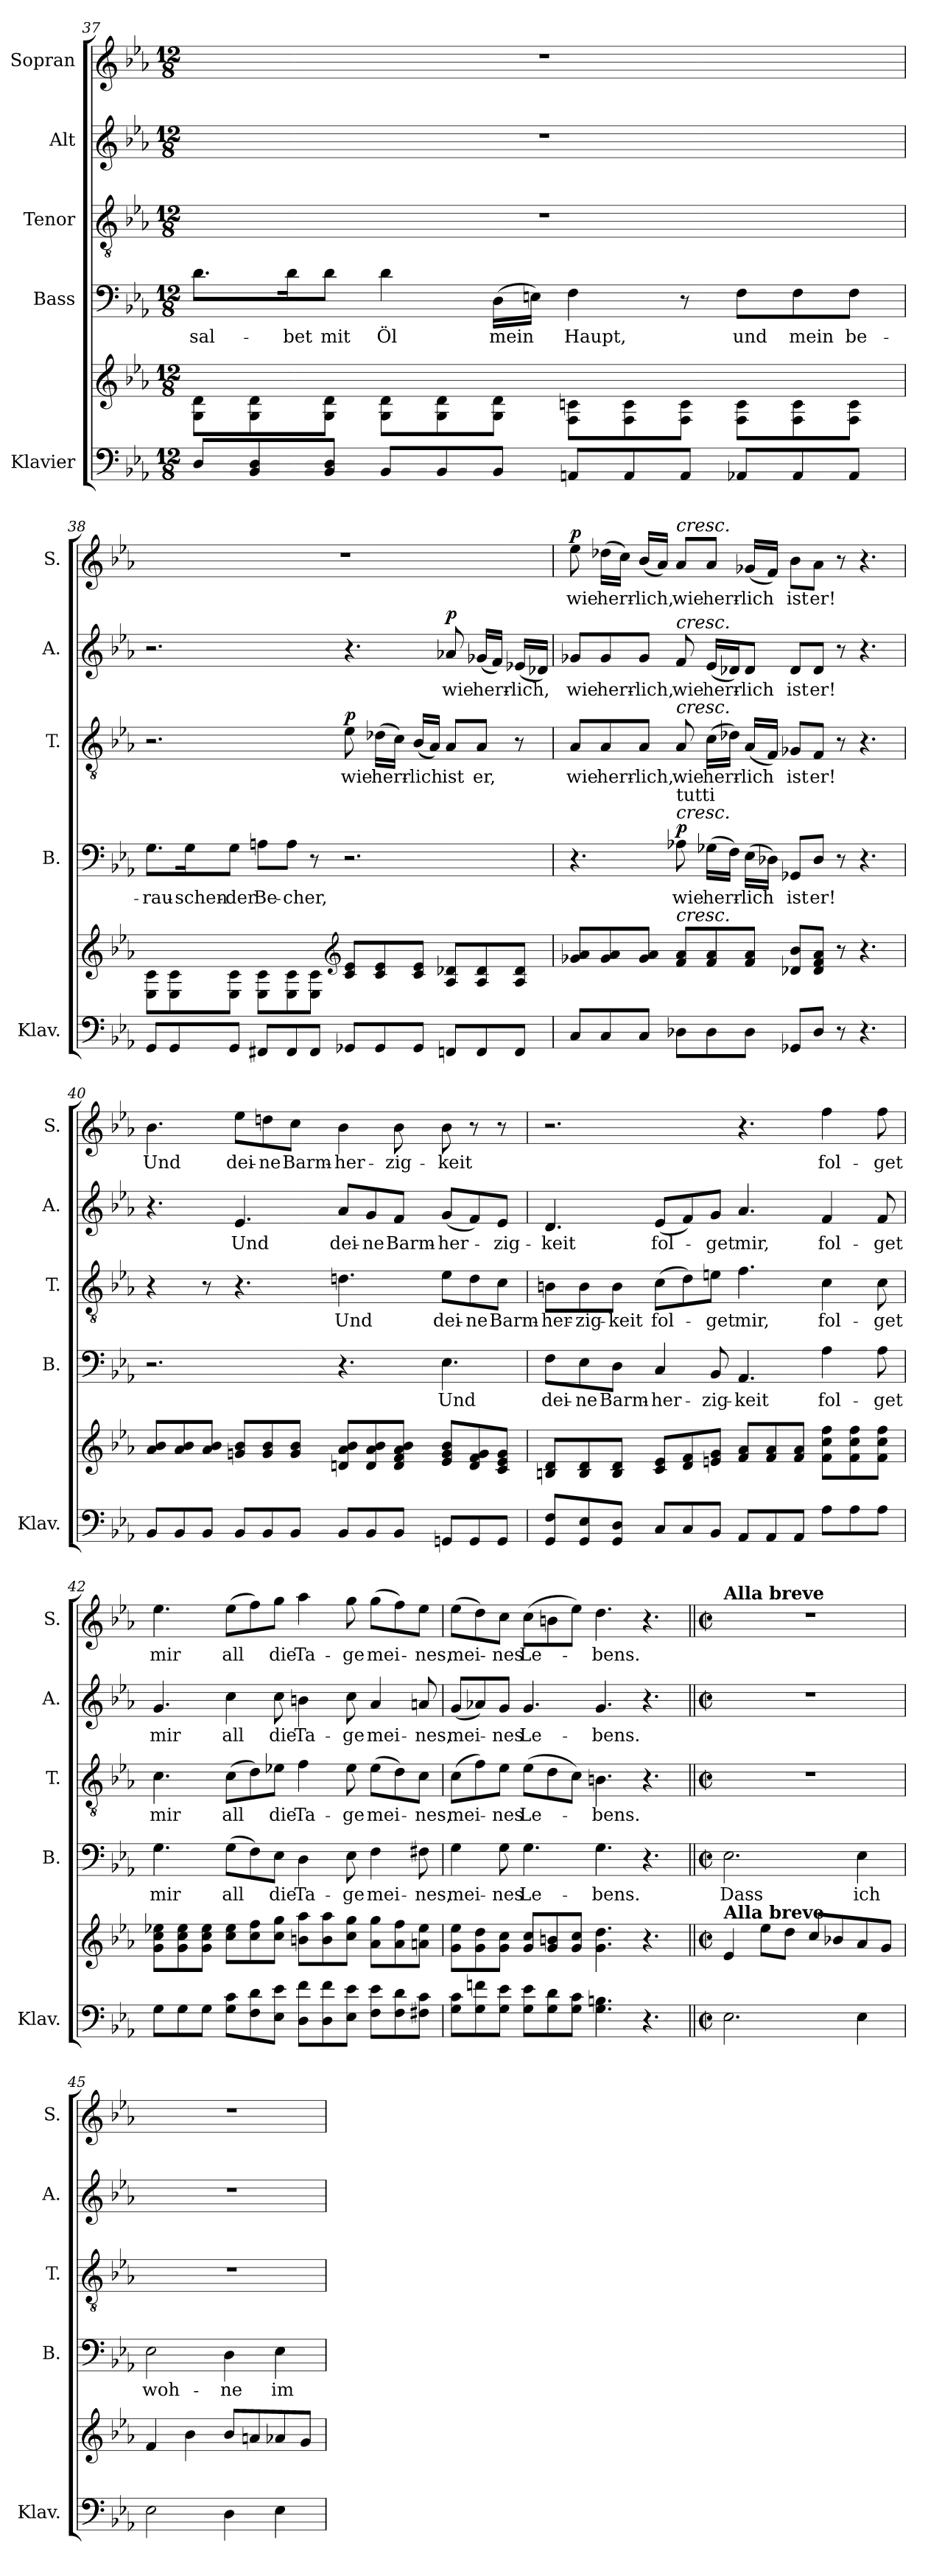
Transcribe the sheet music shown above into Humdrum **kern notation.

**kern	**kern	**kern	**text	**dynam	**kern	**text	**dynam	**kern	**text	**dynam	**kern	**text	**dynam
*part5	*part5	*part4	*part4	*part4	*part3	*part3	*part3	*part2	*part2	*part2	*part1	*part1	*part1
*staff6	*staff5	*staff4	*staff4	*staff4	*staff3	*staff3	*staff3	*staff2	*staff2	*staff2	*staff1	*staff1	*staff1
*I"Klavier	*	*I"Bass	*	*	*I"Tenor	*	*	*I"Alt	*	*	*I"Sopran	*	*
*I'Klav.	*	*I'B.	*	*	*I'T.	*	*	*I'A.	*	*	*I'S.	*	*
!!LO:PB:g=z
*clefF4	*clefG2	*clefF4	*	*	*clefGv2	*	*	*clefG2	*	*	*clefG2	*	*
*	*	*	*	*	*ITrd7c12	*	*	*	*	*	*	*	*
*k[b-e-a-]	*k[b-e-a-]	*k[b-e-a-]	*	*	*k[b-e-a-]	*	*	*k[b-e-a-]	*	*	*k[b-e-a-]	*	*
*E-:	*E-:	*E-:	*	*	*E-:	*	*	*E-:	*	*	*E-:	*	*
*M12/8	*M12/8	*M12/8	*	*	*M12/8	*	*	*M12/8	*	*	*M12/8	*	*
=37	=37	=37	=37	=37	=37	=37	=37	=37	=37	=37	=37	=37	=37
!	!	!	!LO:LY:b	!	!	!	!	!	!	!	!	!	!
8D/L	8G\ 8d\L	8.d\L	-sal-	.	1.r	.	.	1.r	.	.	1.r	.	.
8BB-/ 8D/	8G\ 8d\	.	.	.	.	.	.	.	.	.	.	.	.
!	!	!	!LO:LY:b	!	!	!	!	!	!	!	!	!	!
.	.	16d\K	-bet	.	.	.	.	.	.	.	.	.	.
!	!	!	!LO:LY:b	!	!	!	!	!	!	!	!	!	!
8BB-/ 8D/J	8G\ 8d\J	8d\J	mit	.	.	.	.	.	.	.	.	.	.
!	!	!	!LO:LY:b	!	!	!	!	!	!	!	!	!	!
8BB-/L	8G\ 8d\L	4d\	Öl	.	.	.	.	.	.	.	.	.	.
8BB-/	8G\ 8d\	.	.	.	.	.	.	.	.	.	.	.	.
!	!	!	!LO:LY:b	!	!	!	!	!	!	!	!	!	!
8BB-/J	8G\ 8d\J	(>16D\LL	mein	.	.	.	.	.	.	.	.	.	.
.	.	16En\JJ)	.	.	.	.	.	.	.	.	.	.	.
!	!	!	!LO:LY:b	!	!	!	!	!	!	!	!	!	!
8AAn/L	8F\ 8cn\L	4F\	Haupt,	.	.	.	.	.	.	.	.	.	.
8AA/	8F\ 8c\	.	.	.	.	.	.	.	.	.	.	.	.
8AA/J	8F\ 8c\J	8r	.	.	.	.	.	.	.	.	.	.	.
!	!	!	!LO:LY:b	!	!	!	!	!	!	!	!	!	!
8AA-X/L	8F\ 8c\L	8F\L	und	.	.	.	.	.	.	.	.	.	.
!	!	!	!LO:LY:b	!	!	!	!	!	!	!	!	!	!
8AA-/	8F\ 8c\	8F\	mein	.	.	.	.	.	.	.	.	.	.
!	!	!	!LO:LY:b	!	!	!	!	!	!	!	!	!	!
8AA-/J	8F\ 8c\J	8F\J	be-	.	.	.	.	.	.	.	.	.	.
!!LO:LB:g=z
=38	=38	=38	=38	=38	=38	=38	=38	=38	=38	=38	=38	=38	=38
!	!	!	!LO:LY:b	!	!	!	!	!	!	!	!	!	!
8GG/L	8E-\ 8c\L	8.G\L	-rau-	.	2.r	.	.	2.r	.	.	1.r	.	.
8GG/	8E-\ 8c\	.	.	.	.	.	.	.	.	.	.	.	.
!	!	!	!LO:LY:b	!	!	!	!	!	!	!	!	!	!
.	.	16G\K	-schen-	.	.	.	.	.	.	.	.	.	.
!	!	!	!LO:LY:b	!	!	!	!	!	!	!	!	!	!
8GG/J	8E-\ 8c\J	8G\J	-der	.	.	.	.	.	.	.	.	.	.
!	!	!	!LO:LY:b	!	!	!	!	!	!	!	!	!	!
8FF#X/L	8E-\ 8c\L	8An\L	Be-	.	.	.	.	.	.	.	.	.	.
!	!	!	!LO:LY:b	!	!	!	!	!	!	!	!	!	!
8FF#/	8E-\ 8c\	8A\J	-cher,	.	.	.	.	.	.	.	.	.	.
8FF#/J	8E-\ 8c\J	8r	.	.	.	.	.	.	.	.	.	.	.
*	*clefG2	*	*	*	*	*	*	*	*	*	*	*	*
!	!	!	!	!	!	!LO:LY:b	!LO:DY:b	!	!	!	!	!	!
8GG-X/L	8c/ 8e-/L	2.r	.	.	8E-\	wie	p	4.r	.	.	.	.	.
!	!	!	!	!	!	!LO:LY:b	!	!	!	!	!	!	!
8GG-/	8c/ 8e-/	.	.	.	(>16D-X\LL	herr-	.	.	.	.	.	.	.
.	.	.	.	.	16C\JJ)	.	.	.	.	.	.	.	.
!	!	!	!	!	!	!LO:LY:b	!	!	!	!	!	!	!
8GG-/J	8c/ 8e-/J	.	.	.	(<16BB-/LL	-lich	.	.	.	.	.	.	.
.	.	.	.	.	16AA-/JJ)	.	.	.	.	.	.	.	.
!	!	!	!	!	!	!LO:LY:b	!	!	!LO:LY:b	!LO:DY:b	!	!	!
8FFn/L	8A-/ 8d-X/L	.	.	.	8AA-/L	ist	.	8a-X/	wie	p	.	.	.
!	!	!	!	!	!	!LO:LY:b	!	!	!LO:LY:b	!	!	!	!
8FF/	8A-/ 8d-/	.	.	.	8AA-/J	er,	.	(<16g-X/LL	herr-	.	.	.	.
.	.	.	.	.	.	.	.	16f/JJ)	.	.	.	.	.
!	!	!	!	!	!	!	!	!	!LO:LY:b	!	!	!	!
8FF/J	8A-/ 8d-/J	.	.	.	8r	.	.	(<16e-X/LL	-lich,	.	.	.	.
.	.	.	.	.	.	.	.	16d-X/JJ)	.	.	.	.	.
!!LO:PB:g=z
=39	=39	=39	=39	=39	=39	=39	=39	=39	=39	=39	=39	=39	=39
!	!	!	!	!	!	!LO:LY:b	!	!	!LO:LY:b	!	!	!LO:LY:b	!LO:DY:b
8C/L	8g-X/ 8a-/L	4.r	.	.	8AA-/L	wie	.	8g-X/L	wie	.	8ee-\	wie	p
!	!	!	!	!	!	!LO:LY:b	!	!	!LO:LY:b	!	!	!LO:LY:b	!
8C/	8g-/ 8a-/	.	.	.	8AA-/	herr-	.	8g-/	herr-	.	(>16dd-X\LL	herr-	.
.	.	.	.	.	.	.	.	.	.	.	16cc\JJ)	.	.
!	!	!	!	!	!	!LO:LY:b	!	!	!LO:LY:b	!	!	!LO:LY:b	!
8C/J	8g-/ 8a-/J	.	.	.	8AA-/J	-lich,	.	8g-/J	-lich,	.	(<16b-/LL	-lich,	.
.	.	.	.	.	.	.	.	.	.	.	16a-/JJ)	.	.
!	!	!	!	!	!	!	!	!	!	!	!LO:TX:a:i:t=cresc.	!	!
!	!	!	!	!	!	!	!	!LO:TX:a:i:t=cresc.	!	!	!	!	!
!	!	!	!	!	!LO:TX:a:i:t=cresc.	!	!	!	!	!	!	!	!
!	!	!LO:TX:a:i:t=cresc.	!	!	!	!	!	!	!	!	!	!	!
!	!	!LO:TX:a:t=tutti	!	!	!	!	!	!	!	!	!	!	!
!	!LO:TX:a:i:t=cresc.	!	!	!	!	!	!	!	!	!	!	!	!
!	!	!	!LO:LY:b	!LO:DY:b	!	!LO:LY:b	!	!	!LO:LY:b	!	!	!LO:LY:b	!
8D-X\L	8f/ 8a-/L	8A-X\	wie	p	8AA-/	wie	.	8f/	wie	.	8a-/L	wie	.
!	!	!	!LO:LY:b	!	!	!LO:LY:b	!	!	!LO:LY:b	!	!	!LO:LY:b	!
8D-\	8f/ 8a-/	(>16G-X\LL	herr-	.	(>16C\LL	herr-	.	(<16e-/LL	herr-	.	8a-/J	herr-	.
.	.	16F\JJ)	.	.	16D-X\JJ)	.	.	16d-X/J)	.	.	.	.	.
!	!	!	!LO:LY:b	!	!	!LO:LY:b	!	!	!LO:LY:b	!	!	!LO:LY:b	!
8D-\J	8f/ 8a-/J	(>16E-\LL	-lich	.	(<16AA-/LL	-lich	.	8d-/J	-lich	.	(<16g-X/LL	-lich	.
.	.	16D-X\JJ)	.	.	16FF/JJ)	.	.	.	.	.	16f/JJ)	.	.
!	!	!	!LO:LY:b	!	!	!LO:LY:b	!	!	!LO:LY:b	!	!	!LO:LY:b	!
8GG-X/L	8d-X/ 8b-/L	8GG-X/L	ist	.	8GG-X/L	ist	.	8d-/L	ist	.	8b-\L	ist	.
!	!	!	!LO:LY:b	!	!	!LO:LY:b	!	!	!LO:LY:b	!	!	!LO:LY:b	!
8D-/J	8d-/ 8f/ 8a-/J	8D-/J	er!	.	8FF/J	er!	.	8d-/J	er!	.	8a-\J	er!	.
8r	8r	8r	.	.	8r	.	.	8r	.	.	8r	.	.
4.r	4.r	4.r	.	.	4.r	.	.	4.r	.	.	4.r	.	.
=40	=40	=40	=40	=40	=40	=40	=40	=40	=40	=40	=40	=40	=40
!	!	!	!	!	!	!	!	!	!	!	!	!LO:LY:b	!
8BB-/L	8a-/ 8b-/L	2.r	.	.	4r	.	.	4.r	.	.	4.b-\	Und	.
8BB-/	8a-/ 8b-/	.	.	.	.	.	.	.	.	.	.	.	.
8BB-/J	8a-/ 8b-/J	.	.	.	8r	.	.	.	.	.	.	.	.
!	!	!	!	!	!	!	!	!	!LO:LY:b	!	!	!LO:LY:b	!
8BB-/L	8gn/ 8b-/L	.	.	.	4.r	.	.	4.e-/	Und	.	8ee-\L	dei-	.
!	!	!	!	!	!	!	!	!	!	!	!	!LO:LY:b	!
8BB-/	8g/ 8b-/	.	.	.	.	.	.	.	.	.	8ddn\	-ne	.
!	!	!	!	!	!	!	!	!	!	!	!	!LO:LY:b	!
8BB-/J	8g/ 8b-/J	.	.	.	.	.	.	.	.	.	8cc\J	Barm-	.
!	!	!	!	!	!	!LO:LY:b	!	!	!LO:LY:b	!	!	!LO:LY:b	!
8BB-/L	8dn/ 8a-/ 8b-/L	4.r	.	.	4.Dn\	Und	.	8a-/L	dei-	.	4b-\	-her-	.
!	!	!	!	!	!	!	!	!	!LO:LY:b	!	!	!	!
8BB-/	8d/ 8a-/ 8b-/	.	.	.	.	.	.	8g/	-ne	.	.	.	.
!	!	!	!	!	!	!	!	!	!LO:LY:b	!	!	!LO:LY:b	!
8BB-/J	8d/ 8f/ 8a-/ 8b-/J	.	.	.	.	.	.	8f/J	Barm-	.	8b-\	-zig-	.
!	!	!	!LO:LY:b	!	!	!LO:LY:b	!	!	!LO:LY:b	!	!	!LO:LY:b	!
8GGn/L	8e-/ 8g/ 8b-/L	4.E-\	Und	.	8E-\L	dei-	.	(<8g/L	-her-	.	8b-\	-keit	.
!	!	!	!	!	!	!LO:LY:b	!	!	!	!	!	!	!
8GG/	8d/ 8f/ 8g/	.	.	.	8D\	-ne	.	8f/)	.	.	8r	.	.
!	!	!	!	!	!	!LO:LY:b	!	!	!LO:LY:b	!	!	!	!
8GG/J	8c/ 8e-/ 8g/J	.	.	.	8C\J	Barm-	.	8e-/J	-zig-	.	8r	.	.
!!LO:PB:g=z
=41	=41	=41	=41	=41	=41	=41	=41	=41	=41	=41	=41	=41	=41
!	!	!	!LO:LY:b	!	!	!LO:LY:b	!	!	!LO:LY:b	!	!	!	!
8GG/ 8F/L	8Bn/ 8d/L	8F\L	dei-	.	8BBn\L	-her-	.	4.d/	-keit	.	2.r	.	.
!	!	!	!LO:LY:b	!	!	!LO:LY:b	!	!	!	!	!	!	!
8GG/ 8E-/	8B/ 8d/	8E-\	-ne	.	8BB\	-zig-	.	.	.	.	.	.	.
!	!	!	!LO:LY:b	!	!	!LO:LY:b	!	!	!	!	!	!	!
8GG/ 8D/J	8B/ 8d/J	8D\J	Barm-	.	8BB\J	-keit	.	.	.	.	.	.	.
!	!	!	!LO:LY:b	!	!	!LO:LY:b	!	!	!LO:LY:b	!	!	!	!
8C/L	8c/ 8e-/L	4C/	-her-	.	(>8C\L	fol-	.	(<8e-/L	fol-	.	.	.	.
8C/	8d/ 8f/	.	.	.	8D\)	.	.	8f/)	.	.	.	.	.
!	!	!	!LO:LY:b	!	!	!LO:LY:b	!	!	!LO:LY:b	!	!	!	!
8BB-/J	8en/ 8g/J	8BB-/	-zig-	.	8En\J	-get	.	8g/J	-get	.	.	.	.
!	!	!	!LO:LY:b	!	!	!LO:LY:b	!	!	!LO:LY:b	!	!	!	!
8AA-/L	8f/ 8a-/L	4.AA-/	-keit	.	4.F\	mir,	.	4.a-/	mir,	.	4.r	.	.
8AA-/	8f/ 8a-/	.	.	.	.	.	.	.	.	.	.	.	.
8AA-/J	8f/ 8a-/J	.	.	.	.	.	.	.	.	.	.	.	.
!	!	!	!LO:LY:b	!	!	!LO:LY:b	!	!	!LO:LY:b	!	!	!LO:LY:b	!
8A-\L	8f\ 8cc\ 8ff\L	4A-\	fol-	.	4C\	fol-	.	4f/	fol-	.	4ff\	fol-	.
8A-\	8f\ 8cc\ 8ff\	.	.	.	.	.	.	.	.	.	.	.	.
!	!	!	!LO:LY:b	!	!	!LO:LY:b	!	!	!LO:LY:b	!	!	!LO:LY:b	!
8A-\J	8f\ 8cc\ 8ff\J	8A-\	-get	.	8C\	-get	.	8f/	-get	.	8ff\	-get	.
=42	=42	=42	=42	=42	=42	=42	=42	=42	=42	=42	=42	=42	=42
!	!	!	!LO:LY:b	!	!	!LO:LY:b	!	!	!LO:LY:b	!	!	!LO:LY:b	!
8G\L	8g\ 8cc\ 8ee-X\L	4.G\	mir	.	4.C\	mir	.	4.g/	mir	.	4.ee-\	mir	.
8G\	8g\ 8cc\ 8ee-\	.	.	.	.	.	.	.	.	.	.	.	.
8G\J	8g\ 8cc\ 8ee-\J	.	.	.	.	.	.	.	.	.	.	.	.
!	!	!	!LO:LY:b	!	!	!LO:LY:b	!	!	!LO:LY:b	!	!	!LO:LY:b	!
8G\ 8c\L	8cc\ 8ee-\L	(>8G\L	all	.	(>8C\L	all	.	4cc\	all	.	(>8ee-\L	all	.
8F\ 8d\	8cc\ 8ff\	8F\)	.	.	8D\)	.	.	.	.	.	8ff\)	.	.
!	!	!	!LO:LY:b	!	!	!LO:LY:b	!	!	!LO:LY:b	!	!	!LO:LY:b	!
8E-\ 8e-\J	8cc\ 8gg\J	8E-\J	die	.	8E-X\J	die	.	8cc\	die	.	8gg\J	die	.
!	!	!	!LO:LY:b	!	!	!LO:LY:b	!	!	!LO:LY:b	!	!	!LO:LY:b	!
8D\ 8f\L	8bn\ 8aa-\L	4D\	Ta-	.	4F\	Ta-	.	4bn\	Ta-	.	4aa-\	Ta-	.
8D\ 8f\	8b\ 8aa-\	.	.	.	.	.	.	.	.	.	.	.	.
!	!	!	!LO:LY:b	!	!	!LO:LY:b	!	!	!LO:LY:b	!	!	!LO:LY:b	!
8E-\ 8e-\J	8cc\ 8gg\J	8E-\	-ge	.	8E-\	-ge	.	8cc\	-ge	.	8gg\	-ge	.
!	!	!	!LO:LY:b	!	!	!LO:LY:b	!	!	!LO:LY:b	!	!	!LO:LY:b	!
8F\ 8e-\L	8a-\ 8gg\L	4F\	mei-	.	(>8E-\L	mei-	.	4a-/	mei-	.	(>8gg\L	mei-	.
8F\ 8d\	8a-\ 8ff\	.	.	.	8D\)	.	.	.	.	.	8ff\)	.	.
!	!	!	!LO:LY:b	!	!	!LO:LY:b	!	!	!LO:LY:b	!	!	!LO:LY:b	!
8F#X\ 8c\J	8an\ 8ee-\J	8F#X\	-nes,	.	8C\J	-nes,	.	8an/	-nes,	.	8ee-\J	-nes,	.
!!LO:LB:g=z
=43	=43	=43	=43	=43	=43	=43	=43	=43	=43	=43	=43	=43	=43
!	!	!	!LO:LY:b	!	!	!LO:LY:b	!	!	!LO:LY:b	!	!	!LO:LY:b	!
8G\ 8c\L	8g\ 8ee-\L	4G\	mei-	.	(>8C\L	mei-	.	(<8g/L	mei-	.	(>8ee-\L	mei-	.
8G\ 8fn\	8g\ 8dd\	.	.	.	8F\)	.	.	8a-X/)	.	.	8dd\)	.	.
!	!	!	!LO:LY:b	!	!	!LO:LY:b	!	!	!LO:LY:b	!	!	!LO:LY:b	!
8G\ 8e-\J	8g\ 8cc\J	8G\	-nes	.	8E-\J	-nes	.	8g/J	-nes	.	8cc\J	-nes	.
!	!	!	!LO:LY:b	!	!	!LO:LY:b	!	!	!LO:LY:b	!	!	!LO:LY:b	!
8G\ 8e-\L	8g/ 8cc/L	4.G\	Le-	.	(>8E-\L	Le-	.	4.g/	Le-	.	(>8cc\L	Le-	.
8G\ 8d\	8g/ 8bn/	.	.	.	8D\	.	.	.	.	.	8bn\	.	.
8G\ 8c\J	8g/ 8cc/J	.	.	.	8C\J)	.	.	.	.	.	8ee-\J)	.	.
!	!	!	!LO:LY:b	!	!	!LO:LY:b	!	!	!LO:LY:b	!	!	!LO:LY:b	!
4.G\ 4.Bn\	4.g\ 4.dd\	4.G\	-bens.	.	4.BBn\	-bens.	.	4.g/	-bens.	.	4.dd\	-bens.	.
4.r	4.r	4.r	.	.	4.r	.	.	4.r	.	.	4.r	.	.
!!LO:PB:g=z
=44||	=44||	=44||	=44||	=44||	=44||	=44||	=44||	=44||	=44||	=44||	=44||	=44||	=44||
*M2/2	*M2/2	*M2/2	*	*	*M2/2	*	*	*M2/2	*	*	*M2/2	*	*
*met(c|)	*met(c|)	*met(c|)	*	*	*met(c|)	*	*	*met(c|)	*	*	*met(c|)	*	*
!	!	!	!	!	!	!	!	!	!	!	!LO:TX:a:B:t=Alla breve	!	!
!	!LO:TX:a:B:t=Alla breve	!	!	!	!	!	!	!	!	!	!	!	!
!	!	!	!LO:LY:b	!	!	!	!	!	!	!	!	!	!
2.E-\	4e-/	2.E-\	Dass	.	1r	.	.	1r	.	.	1r	.	.
.	8ee-\L	.	.	.	.	.	.	.	.	.	.	.	.
.	8dd\J	.	.	.	.	.	.	.	.	.	.	.	.
.	8cc/L	.	.	.	.	.	.	.	.	.	.	.	.
.	8b-X/	.	.	.	.	.	.	.	.	.	.	.	.
!	!	!	!LO:LY:b	!	!	!	!	!	!	!	!	!	!
4E-\	8a-/	4E-\	ich	.	.	.	.	.	.	.	.	.	.
.	8g/J	.	.	.	.	.	.	.	.	.	.	.	.
=45	=45	=45	=45	=45	=45	=45	=45	=45	=45	=45	=45	=45	=45
!	!	!	!LO:LY:b	!	!	!	!	!	!	!	!	!	!
2E-\	4f/	2E-\	woh-	.	1r	.	.	1r	.	.	1r	.	.
.	4b-\	.	.	.	.	.	.	.	.	.	.	.	.
!	!	!	!LO:LY:b	!	!	!	!	!	!	!	!	!	!
4D\	8b-/L	4D\	-ne	.	.	.	.	.	.	.	.	.	.
.	8an/	.	.	.	.	.	.	.	.	.	.	.	.
!	!	!	!LO:LY:b	!	!	!	!	!	!	!	!	!	!
4E-\	8a-X/	4E-\	im	.	.	.	.	.	.	.	.	.	.
.	8g/J	.	.	.	.	.	.	.	.	.	.	.	.
=	=	=	=	=	=	=	=	=	=	=	=	=	=
*-	*-	*-	*-	*-	*-	*-	*-	*-	*-	*-	*-	*-	*-
